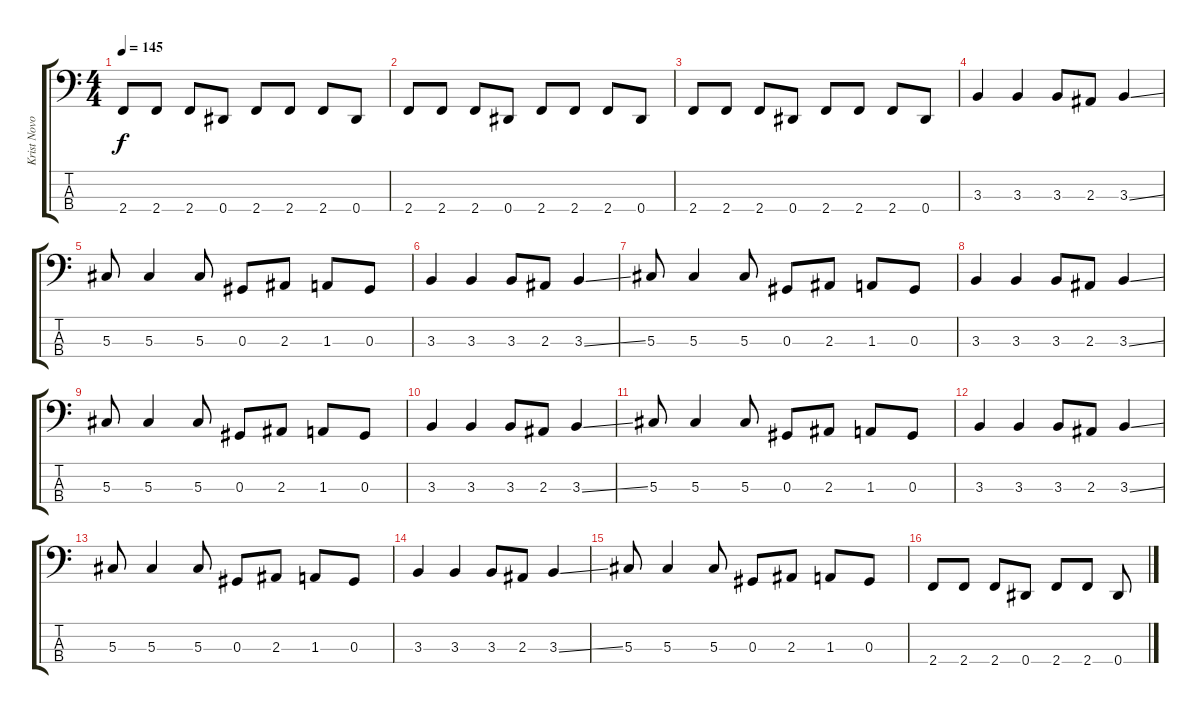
\track ("Krist Novoselic" "Krist Novo") {instrument electricbassfinger}
\staff {score tabs}
\tuning (Gb2 Db2 Ab1 Eb1) {hide}
\ts (4 4)
\tempo 145
\clef f4
\ks c
2.4.8{dy f} 2.4.8 2.4.8 0.4.8 2.4.8 2.4.8 2.4.8 0.4.8 |
2.4.8 2.4.8 2.4.8 0.4.8 2.4.8 2.4.8 2.4.8 0.4.8 |
2.4.8 2.4.8 2.4.8 0.4.8 2.4.8 2.4.8 2.4.8 0.4.8 |
3.3.4 3.3.4 3.3.8 2.3.8 3.3{ss}.4 |
5.3.8 5.3.4 5.3.8 0.3.8 2.3.8 1.3.8 0.3.8 |
3.3.4 3.3.4 3.3.8 2.3.8 3.3{ss}.4 |
5.3.8 5.3.4 5.3.8 0.3.8 2.3.8 1.3.8 0.3.8 |
3.3.4 3.3.4 3.3.8 2.3.8 3.3{ss}.4 |
5.3.8 5.3.4 5.3.8 0.3.8 2.3.8 1.3.8 0.3.8 |
3.3.4 3.3.4 3.3.8 2.3.8 3.3{ss}.4 |
5.3.8 5.3.4 5.3.8 0.3.8 2.3.8 1.3.8 0.3.8 |
3.3.4 3.3.4 3.3.8 2.3.8 3.3{ss}.4 |
5.3.8 5.3.4 5.3.8 0.3.8 2.3.8 1.3.8 0.3.8 |
3.3.4 3.3.4 3.3.8 2.3.8 3.3{ss}.4 |
5.3.8 5.3.4 5.3.8 0.3.8 2.3.8 1.3.8 0.3.8 |
2.4.8 2.4.8 2.4.8 0.4.8 2.4.8 2.4.8 0.4.8
